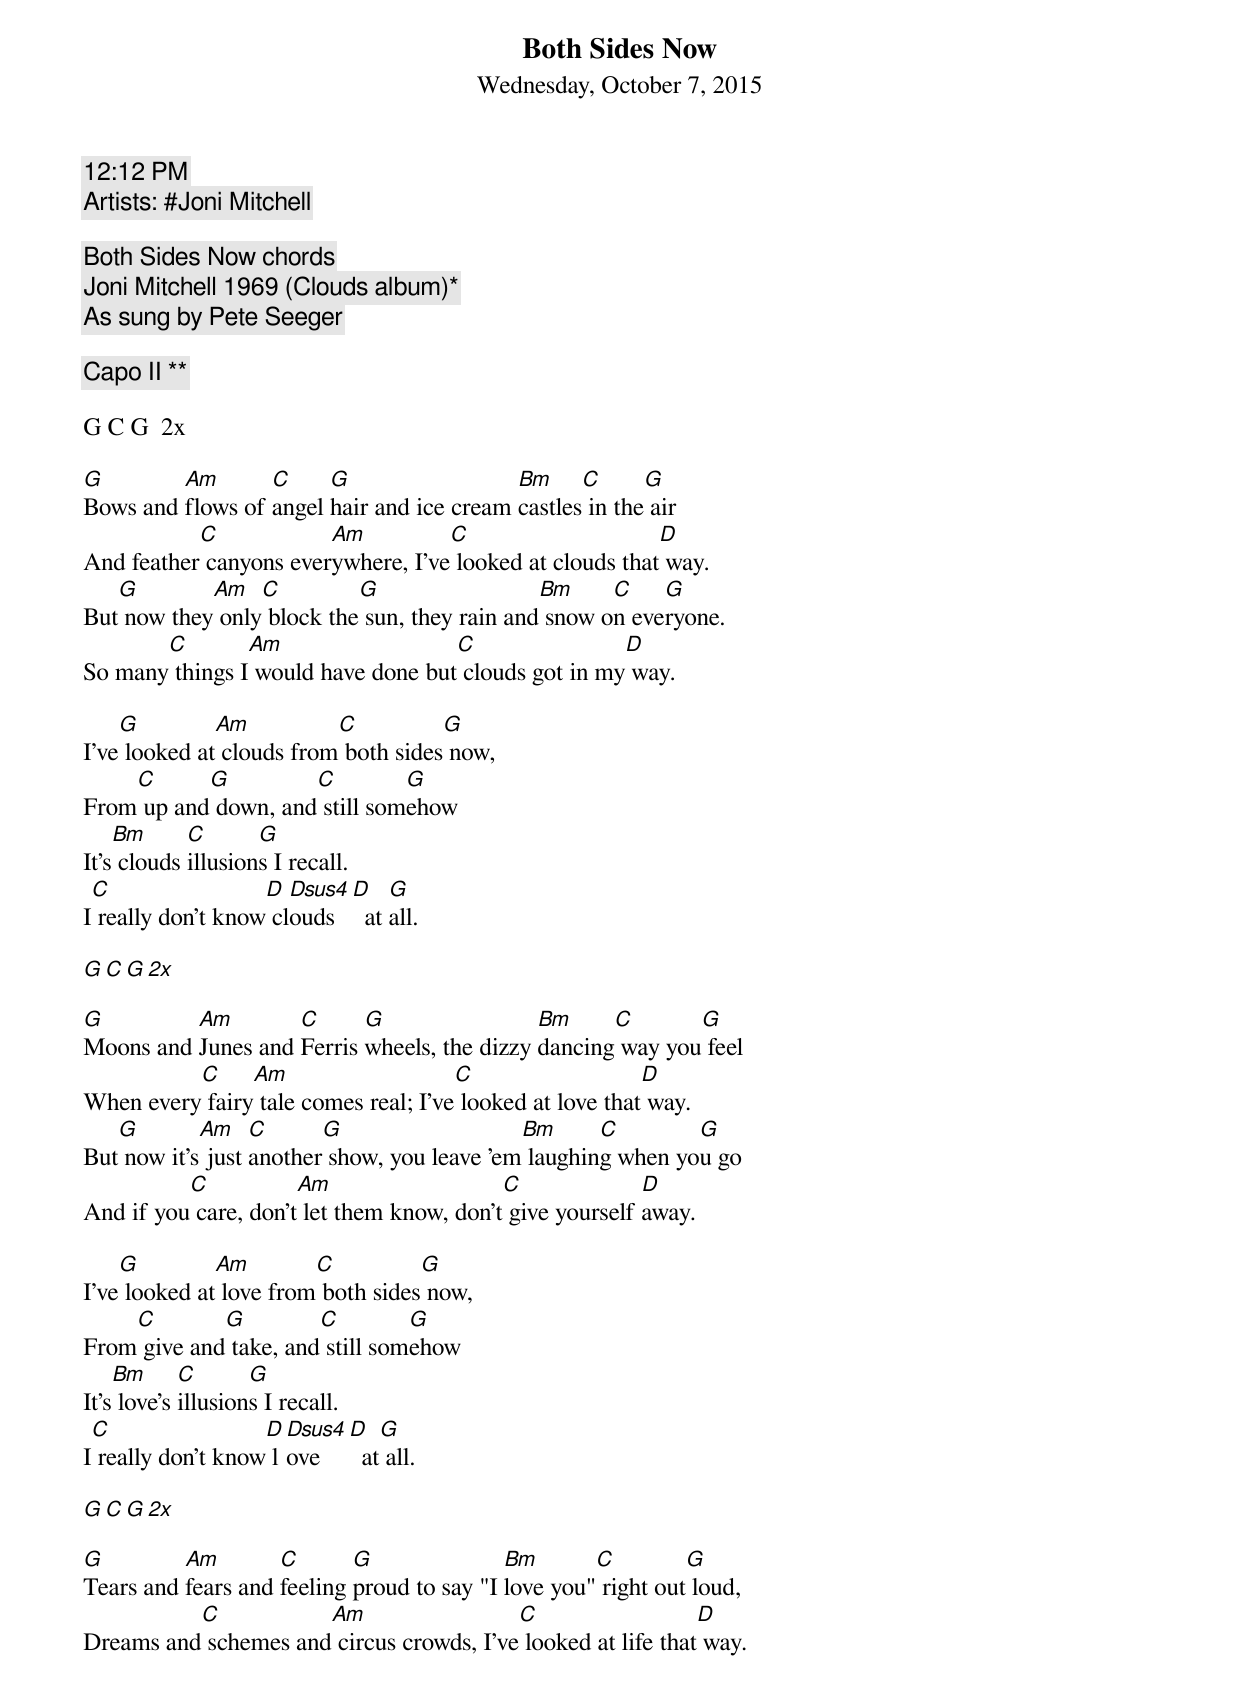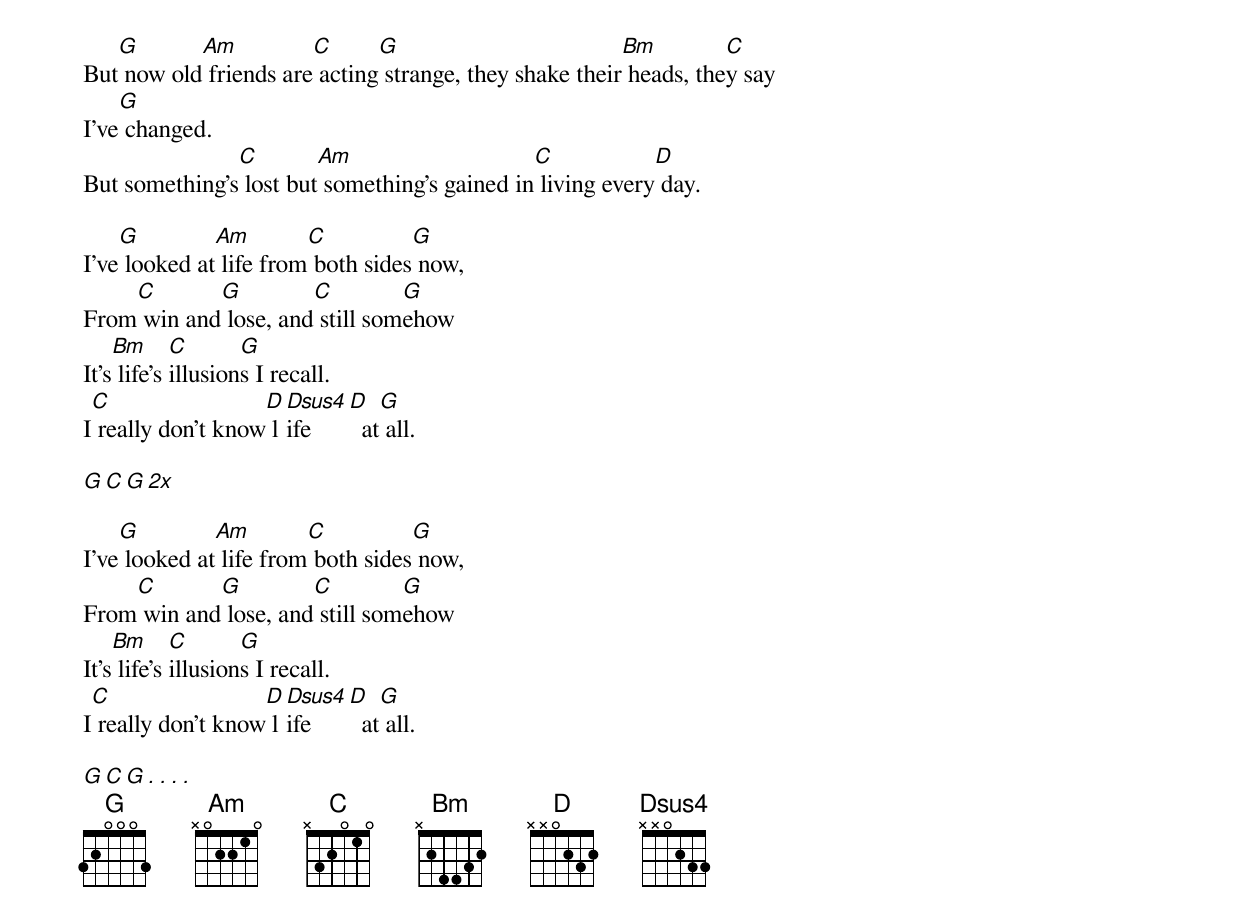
Both Sides Now
Wednesday, October 7, 2015
12:12 PM
Artists: #Joni Mitchell

Both Sides Now chords
Joni Mitchell 1969 (Clouds album)*
As sung by Pete Seeger

Capo II **

G C G  2x

G        Am       C     G                  Bm     C      G
Bows and flows of angel hair and ice cream castles in the air
           C            Am          C                     D
And feather canyons everywhere, I've looked at clouds that way.
   G        Am   C         G                  Bm     C    G
But now they only block the sun, they rain and snow on everyone.
       C        Am                  C                D
So many things I would have done but clouds got in my way.

    G         Am          C          G
I've looked at clouds from both sides now,
    C      G         C         G
From up and down, and still somehow
    Bm      C       G
It's clouds illusions I recall.
 C                 D  Dsus4 D    G
I really don't know clouds    at all.

G C G  2x

G         Am        C      G                 Bm     C       G
Moons and Junes and Ferris wheels, the dizzy dancing way you feel
          C     Am                    C                   D
When every fairy tale comes real; I've looked at love that way.
   G        Am    C      G                   Bm      C        G
But now it's just another show, you leave 'em laughing when you go
          C           Am                   C              D
And if you care, don't let them know, don't give yourself away.

    G         Am        C          G
I've looked at love from both sides now,
    C        G         C         G
From give and take, and still somehow
    Bm      C       G
It's love's illusions I recall.
 C                 D Dsus4 D   G
I really don't know love     at all.

G C G  2x

G         Am        C       G               Bm       C         G
Tears and fears and feeling proud to say "I love you" right out loud,
          C           Am                  C                   D
Dreams and schemes and circus crowds, I've looked at life that way.
   G       Am          C      G                         Bm         C
But now old friends are acting strange, they shake their heads, they say
    G
I've changed.
               C        Am                    C            D
But something's lost but something's gained in living every day.

    G         Am        C          G
I've looked at life from both sides now,
    C       G         C         G
From win and lose, and still somehow
    Bm      C       G
It's life's illusions I recall.
 C                 D Dsus4 D   G
I really don't know life     at all.

G C G  2x

    G         Am        C          G
I've looked at life from both sides now,
    C       G         C         G
From win and lose, and still somehow
    Bm      C       G
It's life's illusions I recall.
 C                 D Dsus4 D   G
I really don't know life     at all.

G C G  . . . .
